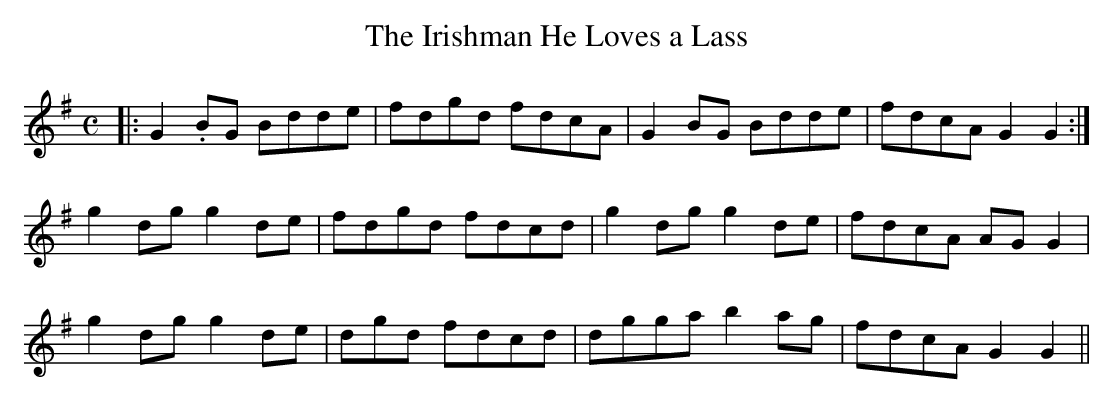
X:1
T:Irishman He Loves a Lass, The
M:C
L:1/8
K:G
|: G2 .BG Bdde | fdgd fdcA | G2 BG Bdde | fdcA G2G2 :|
g2 dg g2 de | fdgd fdcd | g2 dg g2 de | fdcA AG G2 |
g2 dg g2 de | dgd fdcd | dgga b2 ag | fdcA G2G2 ||
